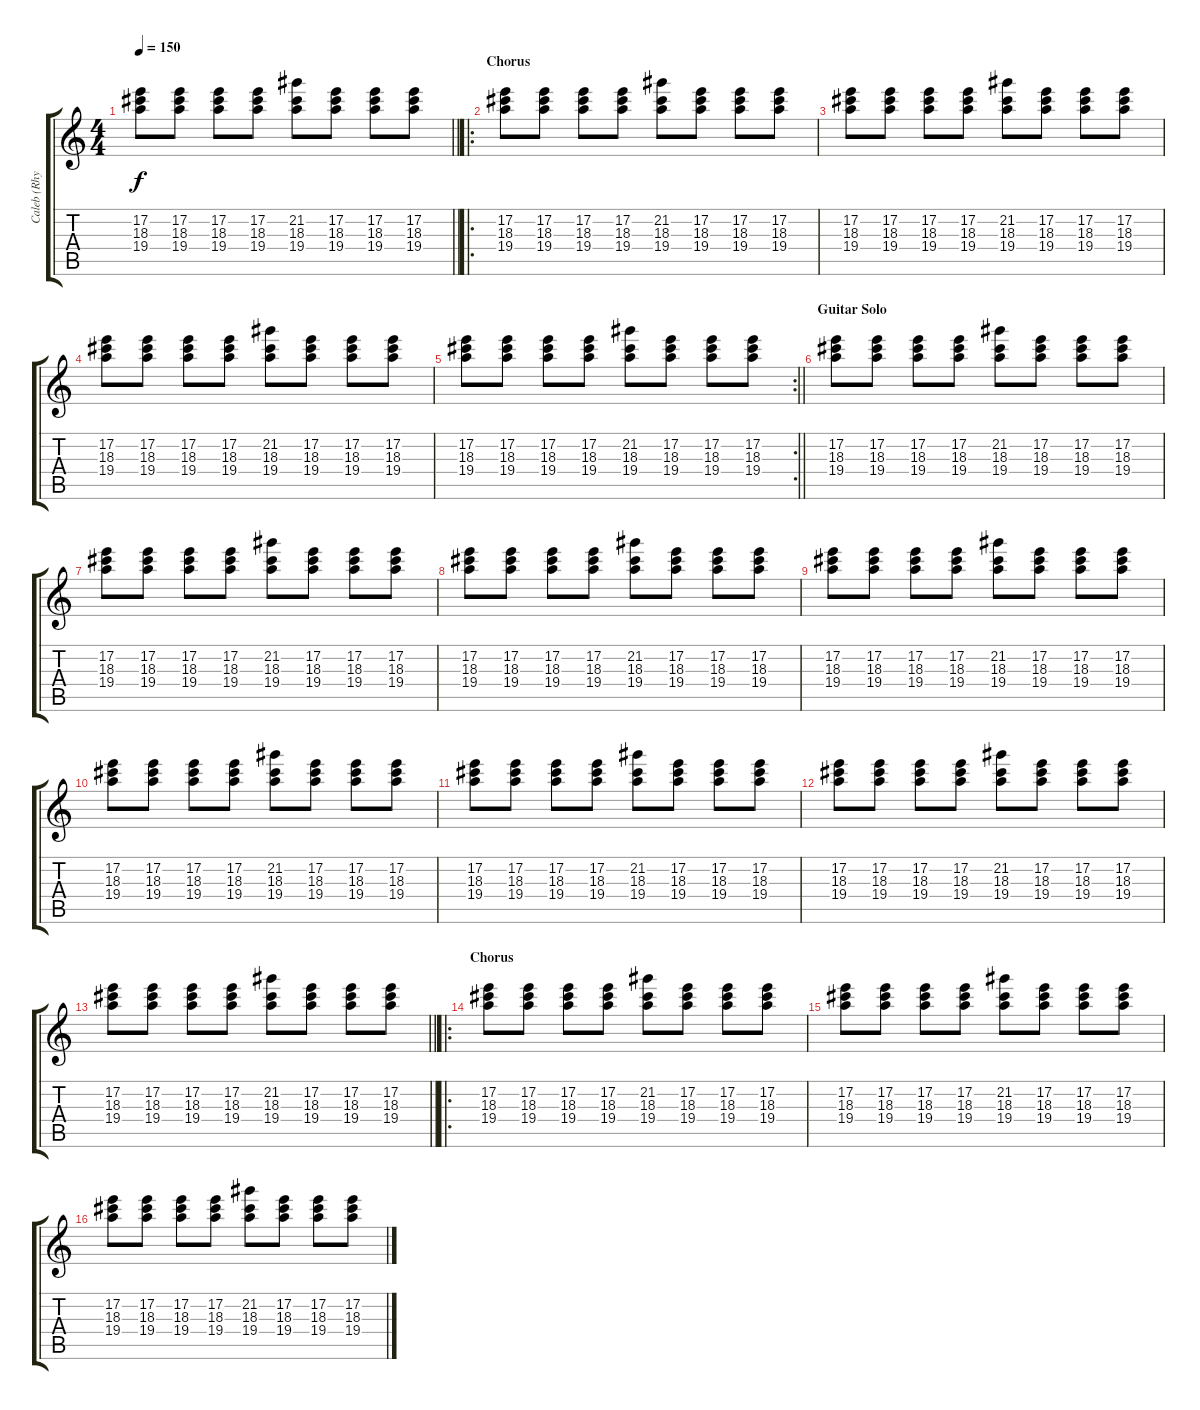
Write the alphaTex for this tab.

\track ("Caleb (Rhythm Guitar)" "Caleb (Rhy") {instrument overdrivenguitar}
\staff {score tabs}
\tuning (E4 B3 G3 D3 A2 E2) {hide}
\ts (4 4)
\tempo 150
\clef g2
\barLineRight lightlight
\ks c
(17.2 18.3 19.4).8{dy f} (17.2 18.3 19.4).8 (17.2 18.3 19.4).8 (17.2 18.3 19.4).8 (21.2 18.3 19.4).8 (17.2 18.3 19.4).8 (17.2 18.3 19.4).8 (17.2 18.3 19.4).8 |
\ro
\section ("" "Chorus")
(17.2 18.3 19.4).8 (17.2 18.3 19.4).8 (17.2 18.3 19.4).8 (17.2 18.3 19.4).8 (21.2 18.3 19.4).8 (17.2 18.3 19.4).8 (17.2 18.3 19.4).8 (17.2 18.3 19.4).8 |
(17.2 18.3 19.4).8 (17.2 18.3 19.4).8 (17.2 18.3 19.4).8 (17.2 18.3 19.4).8 (21.2 18.3 19.4).8 (17.2 18.3 19.4).8 (17.2 18.3 19.4).8 (17.2 18.3 19.4).8 |
(17.2 18.3 19.4).8 (17.2 18.3 19.4).8 (17.2 18.3 19.4).8 (17.2 18.3 19.4).8 (21.2 18.3 19.4).8 (17.2 18.3 19.4).8 (17.2 18.3 19.4).8 (17.2 18.3 19.4).8 |
\rc 2
\barLineRight lightlight
(17.2 18.3 19.4).8 (17.2 18.3 19.4).8 (17.2 18.3 19.4).8 (17.2 18.3 19.4).8 (21.2 18.3 19.4).8 (17.2 18.3 19.4).8 (17.2 18.3 19.4).8 (17.2 18.3 19.4).8 |
\section ("" "Guitar Solo")
(17.2 18.3 19.4).8 (17.2 18.3 19.4).8 (17.2 18.3 19.4).8 (17.2 18.3 19.4).8 (21.2 18.3 19.4).8 (17.2 18.3 19.4).8 (17.2 18.3 19.4).8 (17.2 18.3 19.4).8 |
(17.2 18.3 19.4).8 (17.2 18.3 19.4).8 (17.2 18.3 19.4).8 (17.2 18.3 19.4).8 (21.2 18.3 19.4).8 (17.2 18.3 19.4).8 (17.2 18.3 19.4).8 (17.2 18.3 19.4).8 |
(17.2 18.3 19.4).8 (17.2 18.3 19.4).8 (17.2 18.3 19.4).8 (17.2 18.3 19.4).8 (21.2 18.3 19.4).8 (17.2 18.3 19.4).8 (17.2 18.3 19.4).8 (17.2 18.3 19.4).8 |
(17.2 18.3 19.4).8 (17.2 18.3 19.4).8 (17.2 18.3 19.4).8 (17.2 18.3 19.4).8 (21.2 18.3 19.4).8 (17.2 18.3 19.4).8 (17.2 18.3 19.4).8 (17.2 18.3 19.4).8 |
(17.2 18.3 19.4).8 (17.2 18.3 19.4).8 (17.2 18.3 19.4).8 (17.2 18.3 19.4).8 (21.2 18.3 19.4).8 (17.2 18.3 19.4).8 (17.2 18.3 19.4).8 (17.2 18.3 19.4).8 |
(17.2 18.3 19.4).8 (17.2 18.3 19.4).8 (17.2 18.3 19.4).8 (17.2 18.3 19.4).8 (21.2 18.3 19.4).8 (17.2 18.3 19.4).8 (17.2 18.3 19.4).8 (17.2 18.3 19.4).8 |
(17.2 18.3 19.4).8 (17.2 18.3 19.4).8 (17.2 18.3 19.4).8 (17.2 18.3 19.4).8 (21.2 18.3 19.4).8 (17.2 18.3 19.4).8 (17.2 18.3 19.4).8 (17.2 18.3 19.4).8 |
\barLineRight lightlight
(17.2 18.3 19.4).8 (17.2 18.3 19.4).8 (17.2 18.3 19.4).8 (17.2 18.3 19.4).8 (21.2 18.3 19.4).8 (17.2 18.3 19.4).8 (17.2 18.3 19.4).8 (17.2 18.3 19.4).8 |
\ro
\section ("" "Chorus")
(17.2 18.3 19.4).8 (17.2 18.3 19.4).8 (17.2 18.3 19.4).8 (17.2 18.3 19.4).8 (21.2 18.3 19.4).8 (17.2 18.3 19.4).8 (17.2 18.3 19.4).8 (17.2 18.3 19.4).8 |
(17.2 18.3 19.4).8 (17.2 18.3 19.4).8 (17.2 18.3 19.4).8 (17.2 18.3 19.4).8 (21.2 18.3 19.4).8 (17.2 18.3 19.4).8 (17.2 18.3 19.4).8 (17.2 18.3 19.4).8 |
(17.2 18.3 19.4).8 (17.2 18.3 19.4).8 (17.2 18.3 19.4).8 (17.2 18.3 19.4).8 (21.2 18.3 19.4).8 (17.2 18.3 19.4).8 (17.2 18.3 19.4).8 (17.2 18.3 19.4).8
